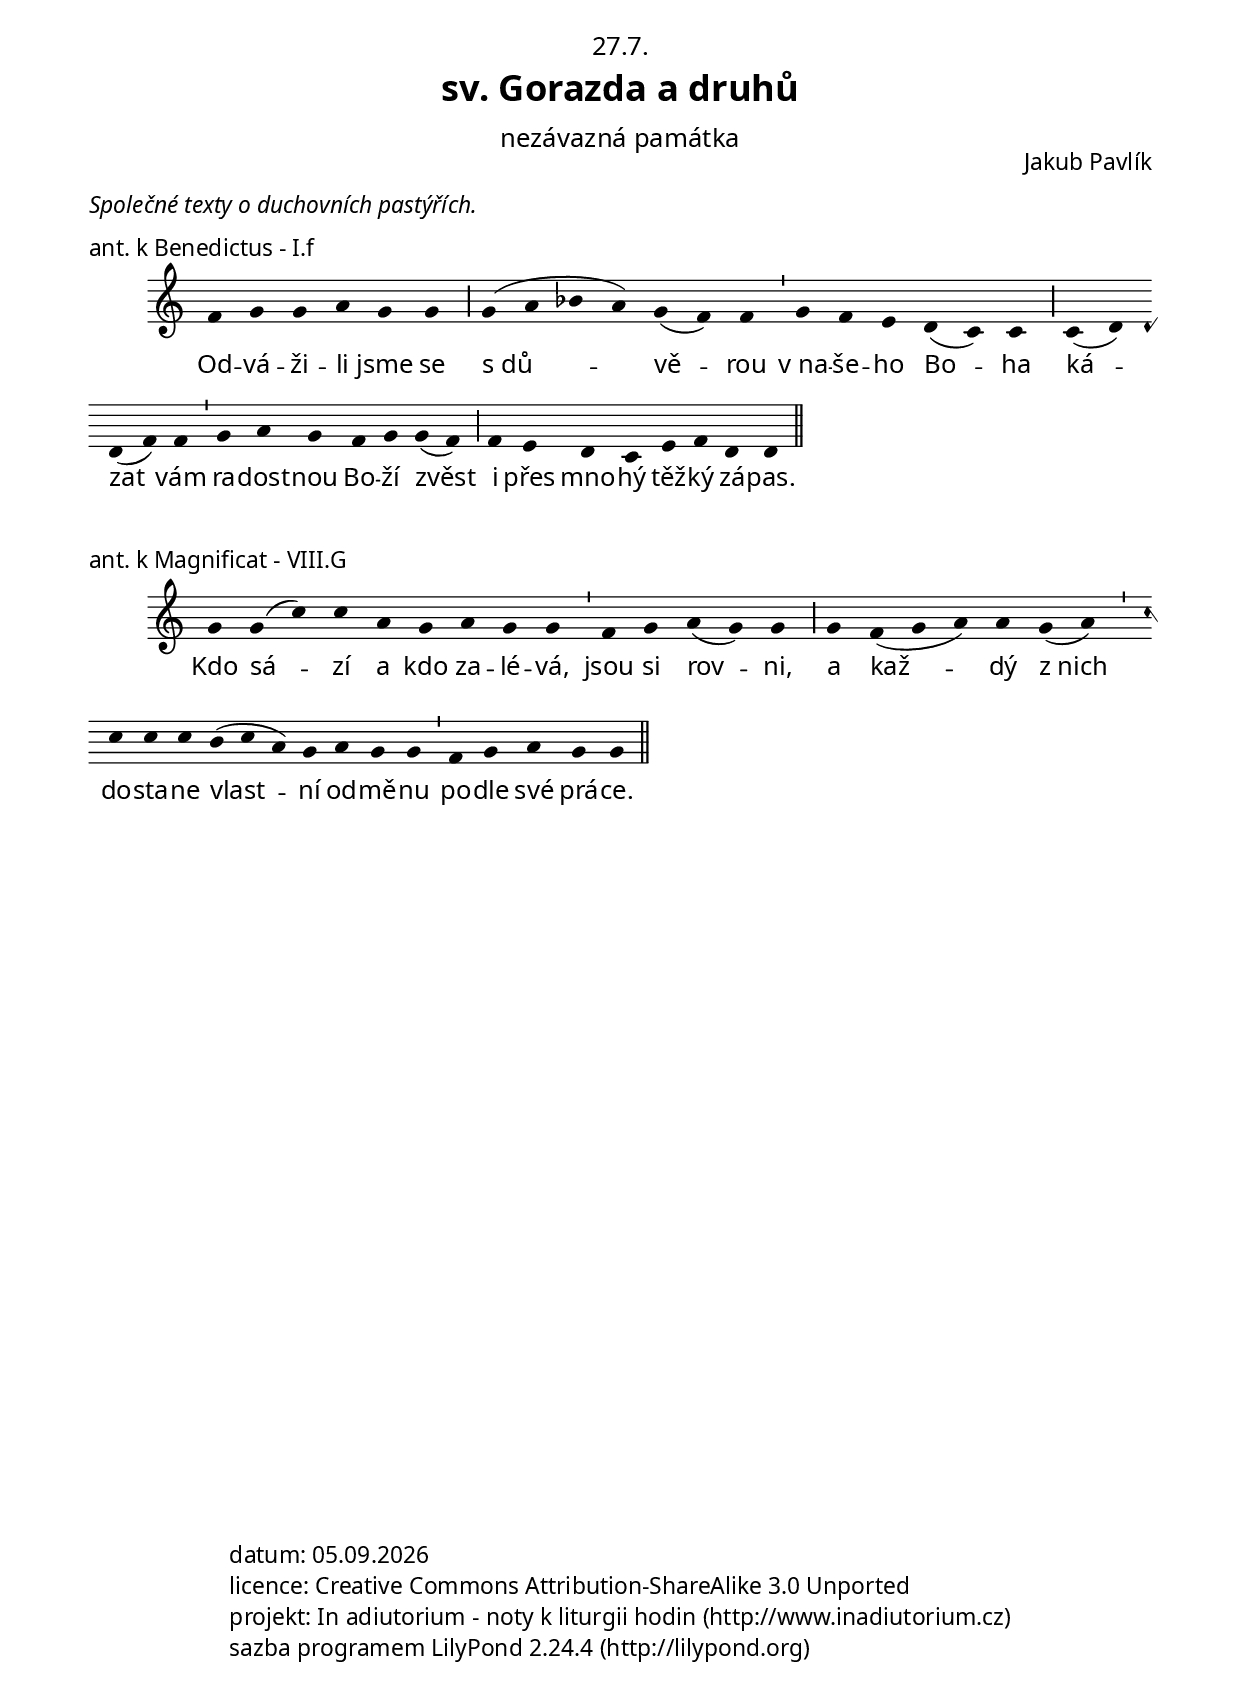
\version "2.15.40"

\include "../spolecne.ly"
\include "../dilyresponsorii.ly"

\header {
  title = \markup\titleSvatek
            "sv. Gorazda a druhů"
            "nezávazná památka"
            27.7.
  composer = "Jakub Pavlík"
}

\markup\communia #'(#:pastyr)

\score {
  \relative c' {
    \choralniRezim
    f4 g g a g g \barMaior
    g( a bes a) g( f) f \barMin
    g f e d( c) c \barMaior
    c( d) d( f) f \barMin
    g a g f g g( f) \barMaior
    f e d c e f d d \barFinalis
  }
  \addlyrics {
    Od -- vá -- ži -- li jsme se
    s_dů -- vě -- rou
    v_na -- še -- ho Bo -- ha
    ká -- zat vám
    ra -- dost -- nou Bo -- ží zvěst
    i přes mno -- hý těž -- ký zá -- pas.
  }
  \header {
    quid = "ant. k Benedictus"
    modus = "I"
    differentia = "f"
    psalmus = ""
    id = "aben"
    piece = \markup {\sestavTitulekBezZalmu}
  }
}

\score {
  \relative c'' {
    \choralniRezim
    g4 g( c) c a g a g g \barMin
    f g a( g) g \barMaior
    g f( g a) a g( a) \barMin
    c c c b( c a) g a g g \barMin
    f g a g g \barFinalis
  }
  \addlyrics {
    Kdo sá -- zí a kdo za -- lé -- vá,
    jsou si rov -- ni,
    a kaž -- dý z_nich
    do -- sta -- ne vlast -- ní od -- mě -- nu
    po -- dle své prá -- ce.
  }
  \header {
    quid = "ant. k Magnificat"
    modus = "VIII"
    differentia = "G"
    psalmus = ""
    placet = "2 _každý z nich_ je těžkopádné"
    id = "amag"
    piece = \markup {\sestavTitulekBezZalmu}
  }
}